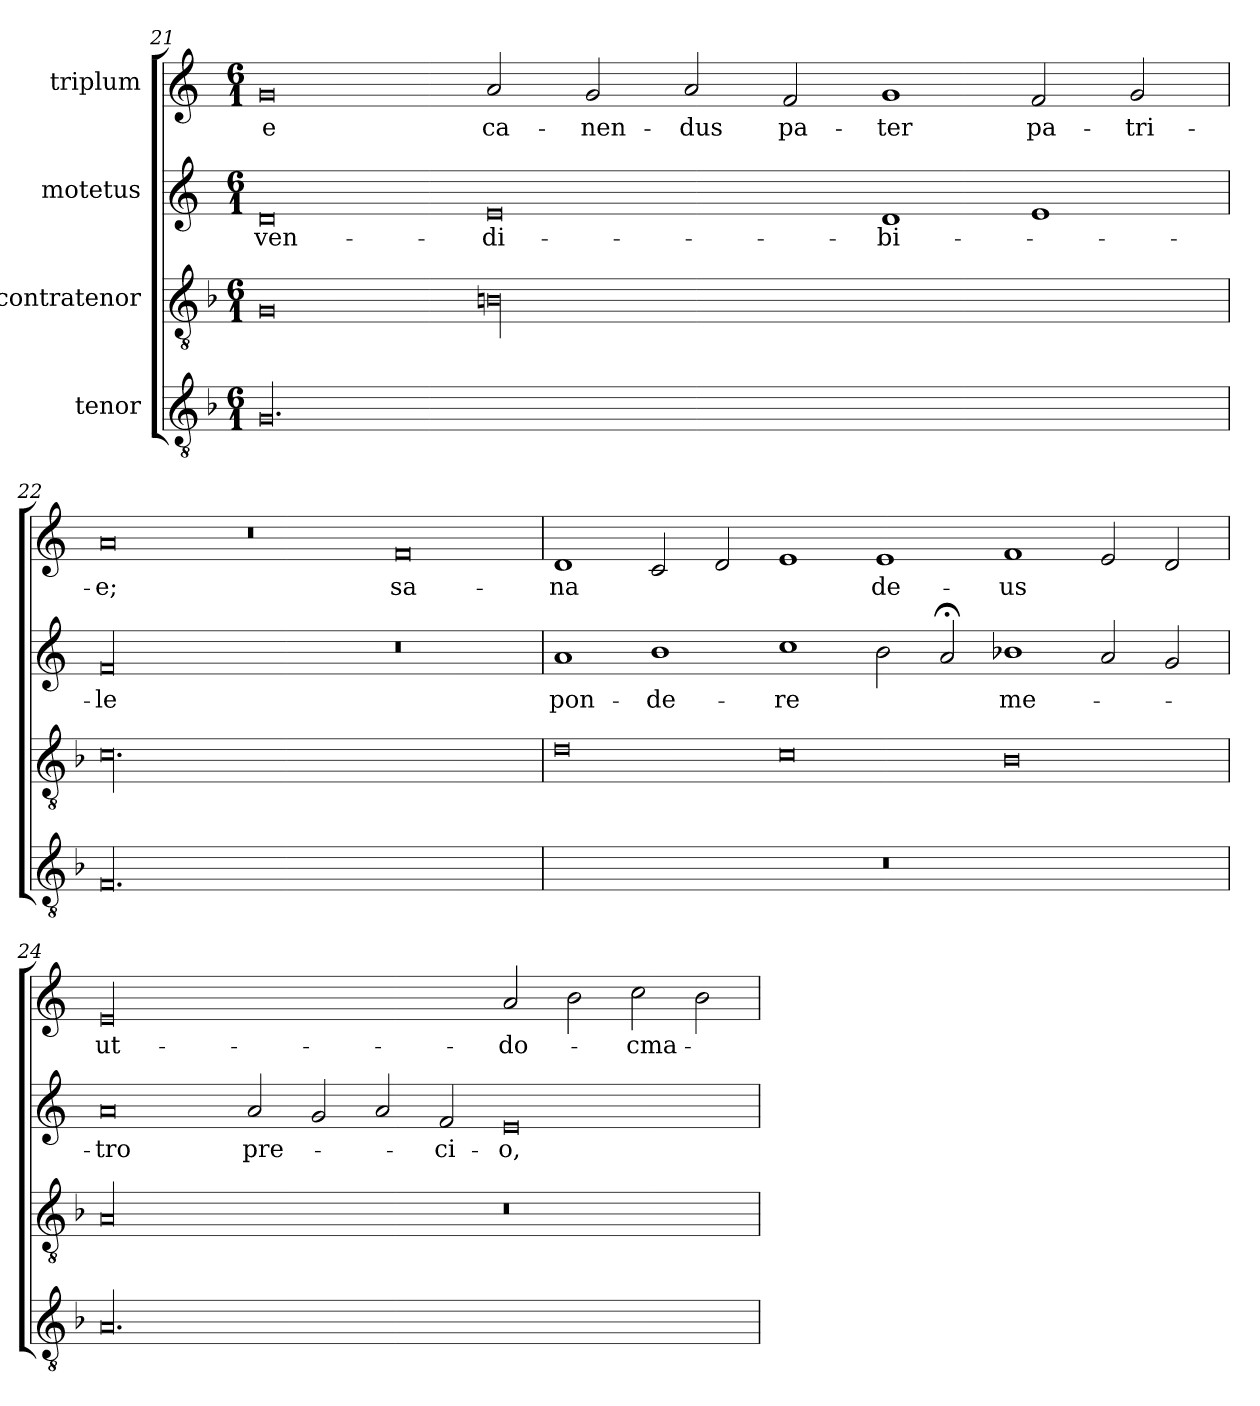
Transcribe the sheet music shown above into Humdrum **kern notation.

**kern	**kern	**kern	**text	**kern	**text
*part4	*part3	*part2	*part2	*part1	*part1
*staff4	*staff3	*staff2	*staff2	*staff1	*staff1
*I"tenor	*I"contratenor	*I"motetus	*	*I"triplum	*
*clefGv2	*clefGv2	*clefG2	*	*clefG2	*
*k[b-]	*k[b-]	*k[]	*	*k[]	*
*F:	*F:	*C:	*	*C:	*
*M6/1	*M6/1	*M6/1	*	*M6/1	*
=21	=21	=21	=21	=21	=21
00.G/	0G/	0d/	ven-	0g/	-e
.	00Bn\	0e/	-di-	2a/	ca-
.	.	.	.	2g/	-nen-
.	.	.	.	2a/	-dus
.	.	.	.	2f/	pa-
.	.	1d/	-bi-	1g/	-ter
.	.	1e/	.	2f/	pa-
.	.	.	.	2g/	-tri-
=22	=22	=22	=22	=22	=22
00.F/	00.c\	00f/	-le	0a/	-e;
.	.	.	.	0r	.
.	.	0r	.	0f/	sa-
!!LO:PB:g=z
=23	=23	=23	=23	=23	=23
00.r	0d\	1a/	pon-	1d/	-na
.	.	1b\	-de-	2c/	.
.	.	.	.	2d/	.
.	0c\	1cc\	-re	1e/	.
.	.	2b\	.	1e/	de-
.	.	2a;</	.	.	.
.	0B-\	1b-X\	me-	1f/	-us
.	.	2a/	.	2e/	.
.	.	2g/	.	2d/	.
=24	=24	=24	=24	=24	=24
00.A/	00A/	0a/	-tro	00e/	ut-
.	.	2a/	pre-	.	.
.	.	2g/	.	.	.
.	.	2a/	.	.	.
.	.	2f/	-ci-	.	.
.	0r	0e/	-o,	2a/	do-
.	.	.	.	2b\	.
.	.	.	.	2cc\	-cma-
.	.	.	.	2b\	.
=	=	=	=	=	=
*-	*-	*-	*-	*-	*-
